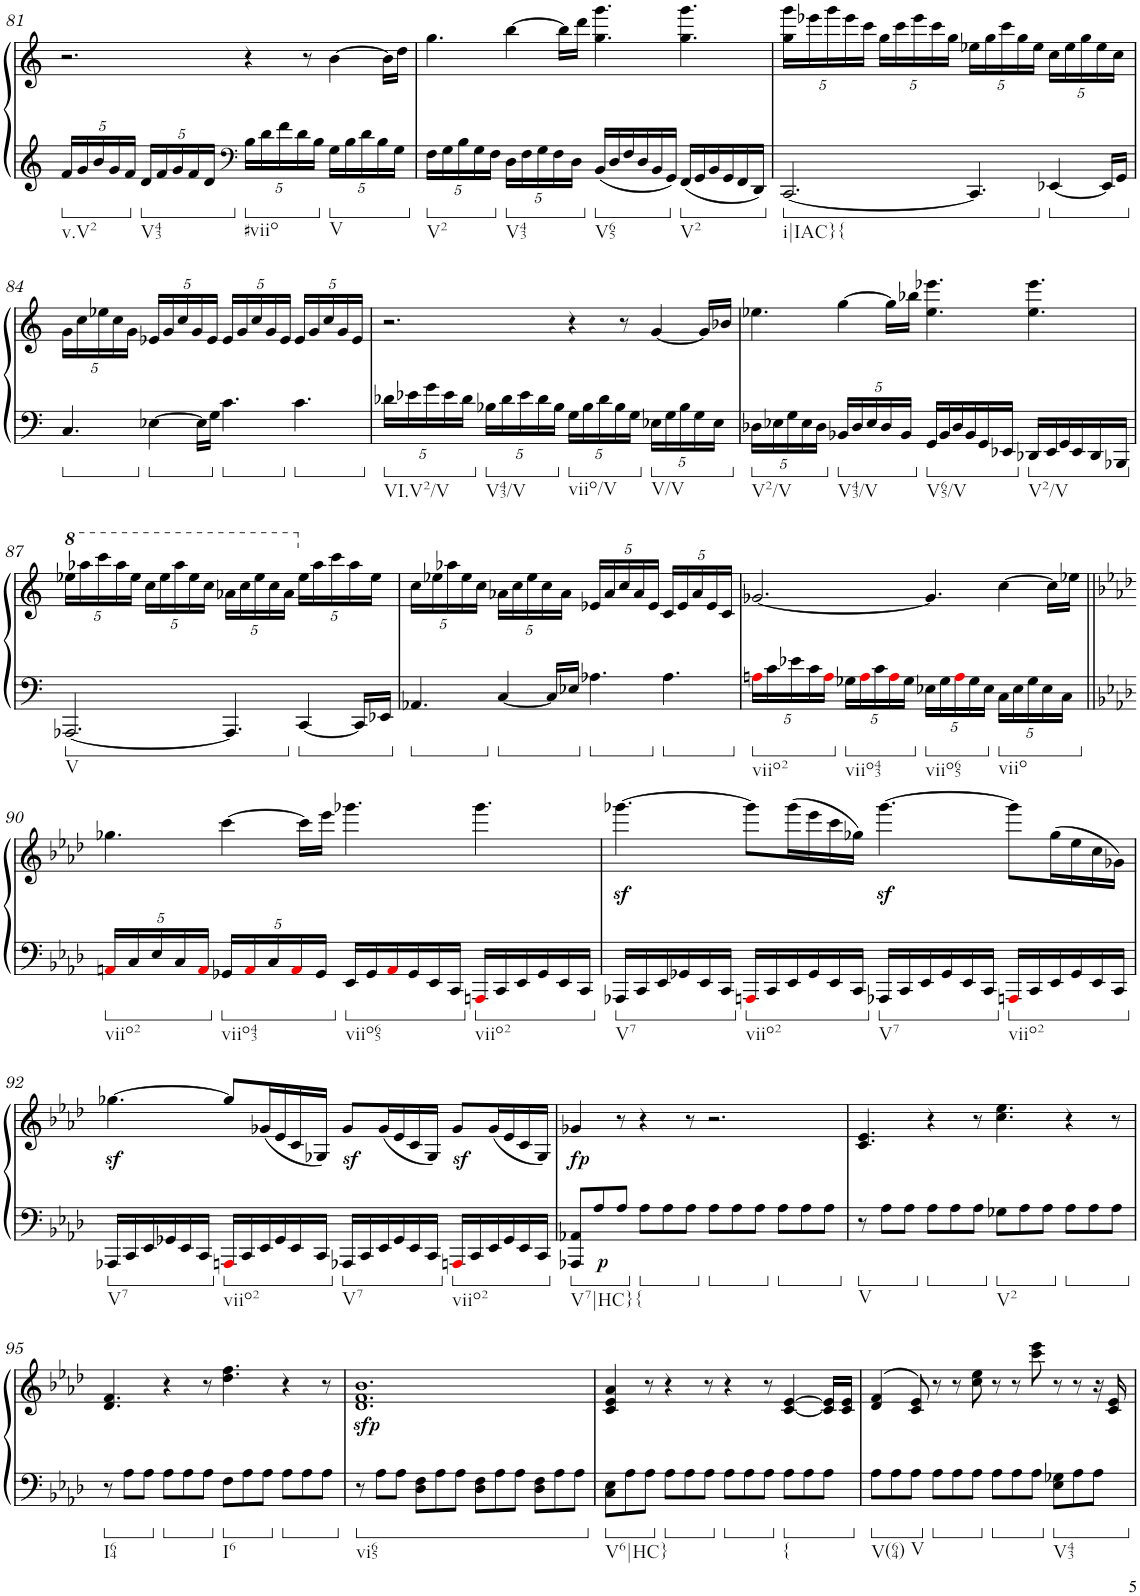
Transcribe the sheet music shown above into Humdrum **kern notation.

**kern	**kern	**dynam
*part1	*part1	*part1
*staff2	*staff1	*staff1/2
*I"Piano	*	*
*I'Pno.	*	*
!!LO:PB:g=z
*clefF4	*clefF4	*
*k[]	*k[]	*
*M12/8	*M12/8	*
*Xbrackettup	*	*
=81	=81	=81
!LO:TX:b:t=v.V2	!	!
40%3f/LL	2.r	.
40%3g/	.	.
40%3b/	.	.
40%3g/	.	.
40%3f/JJ	.	.
!LO:TX:b:t=V43	!	!
40%3d/LL	.	.
40%3f/	.	.
40%3g/	.	.
40%3f/	.	.
40%3d/JJ	.	.
*clefF4	*	*
!LO:TX:b:t=#viio	!	!
40%3B\LL	4r	.
40%3d\	.	.
40%3f\	.	.
40%3d\	.	.
.	8r	.
40%3B\JJ	.	.
!LO:TX:b:t=V	!	!
40%3G\LL	[4b\	.
40%3B\	.	.
40%3d\	.	.
40%3B\	.	.
.	16b\LL]	.
40%3G\JJ	.	.
.	16dd\JJ	.
=82	=82	=82
!LO:TX:b:t=V2	!	!
40%3F\LL	4.gg\	.
40%3G\	.	.
40%3B\	.	.
40%3G\	.	.
40%3F\JJ	.	.
!LO:TX:b:t=V43	!	!
40%3D\LL	[4bb\	.
40%3F\	.	.
40%3G\	.	.
40%3F\	.	.
.	16bb\LL]	.
40%3D\JJ	.	.
.	16ddd\JJ	.
!LO:TX:b:t=V65	!	!
16BB/LL	4.gg\ 4.ggg\	.
16D/	.	.
16F/	.	.
16D/	.	.
16BB/	.	.
16GG/JJ	.	.
!LO:TX:b:t=V2	!	!
16FF/LL	4.gg\ 4.ggg\	.
16GG/	.	.
16BB/	.	.
16GG/	.	.
16FF/	.	.
16DD/JJ	.	.
=83	=83	=83
*	*Xbrackettup	*
!LO:TX:b:t=i|IAC}{	!	!
[2.CC/	40%3gg\ 40%3ggg\LL	.
.	40%3eee-X\	.
.	40%3ggg\	.
.	40%3eee-\	.
.	40%3ccc\JJ	.
.	40%3gg\LL	.
.	40%3ccc\	.
.	40%3eee-\	.
.	40%3ccc\	.
.	40%3gg\JJ	.
4.CC/]	40%3ee-X\LL	.
.	40%3gg\	.
.	40%3ccc\	.
.	40%3gg\	.
.	40%3ee-\JJ	.
[4EE-X/	40%3cc\LL	.
.	40%3ee-\	.
.	40%3gg\	.
.	40%3ee-\	.
16EE-/LL]	.	.
.	40%3cc\JJ	.
16GG/JJ	.	.
!!LO:LB:g=z
=84	=84	=84
4.C/	40%3g\LL	.
.	40%3cc\	.
.	40%3ee-X\	.
.	40%3cc\	.
.	40%3g\JJ	.
[4E-X\	40%3e-X/LL	.
.	40%3g/	.
.	40%3cc/	.
.	40%3g/	.
16E-\LL]	.	.
.	40%3e-/JJ	.
16G\JJ	.	.
4.c\	40%3e-/LL	.
.	40%3g/	.
.	40%3cc/	.
.	40%3g/	.
.	40%3e-/JJ	.
4.c\	40%3e-/LL	.
.	40%3g/	.
.	40%3cc/	.
.	40%3g/	.
.	40%3e-/JJ	.
=85	=85	=85
!LO:TX:b:t=VI.V2/V	!	!
40%3d-X\LL	2.r	.
40%3e-X\	.	.
40%3g\	.	.
40%3e-\	.	.
40%3d-\JJ	.	.
!LO:TX:b:t=V43/V	!	!
40%3B-X\LL	.	.
40%3d-\	.	.
40%3e-\	.	.
40%3d-\	.	.
40%3B-\JJ	.	.
!LO:TX:b:t=viio/V	!	!
40%3G\LL	4r	.
40%3B-\	.	.
40%3d-\	.	.
40%3B-\	.	.
.	8r	.
40%3G\JJ	.	.
!LO:TX:b:t=V/V	!	!
40%3E-X\LL	[4g/	.
40%3G\	.	.
40%3B-\	.	.
40%3G\	.	.
.	16g/LL]	.
40%3E-\JJ	.	.
.	16b-X/JJ	.
=86	=86	=86
!LO:TX:b:t=V2/V	!	!
40%3D-X\LL	4.ee-X\	.
40%3E-X\	.	.
40%3G\	.	.
40%3E-\	.	.
40%3D-\JJ	.	.
!LO:TX:b:t=V43/V	!	!
40%3BB-X/LL	[4gg\	.
40%3D-/	.	.
40%3E-/	.	.
40%3D-/	.	.
.	16gg\LL]	.
40%3BB-/JJ	.	.
.	16bb-X\JJ	.
!LO:TX:b:t=V65/V	!	!
16GG/LL	4.ee-\ 4.eee-X\	.
16BB-/	.	.
16D-/	.	.
16BB-/	.	.
16GG/	.	.
16EE-X/JJ	.	.
!LO:TX:b:t=V2/V	!	!
16DD-X/LL	4.ee-\ 4.eee-\	.
16EE-/	.	.
16GG/	.	.
16EE-/	.	.
16DD-/	.	.
16BBB-X/JJ	.	.
!!LO:LB:g=z
=87	=87	=87
*	*8va	*
!LO:TX:b:t=V	!	!
[2.AAA-X/	40%3eee-X\LL	.
.	40%3aaa-X\	.
.	40%3cccc\	.
.	40%3aaa-\	.
.	40%3eee-\JJ	.
.	40%3ccc\LL	.
.	40%3eee-\	.
.	40%3aaa-\	.
.	40%3eee-\	.
.	40%3ccc\JJ	.
4.AAA-/]	40%3aa-X\LL	.
.	40%3ccc\	.
.	40%3eee-\	.
.	40%3ccc\	.
.	40%3aa-\JJ	.
*	*X8va	*
[4CC/	40%3ee-\LL	.
.	40%3aa-\	.
.	40%3ccc\	.
.	40%3aa-\	.
16CC/LL]	.	.
.	40%3ee-\JJ	.
16EE-X/JJ	.	.
=88	=88	=88
4.AA-X/	40%3cc\LL	.
.	40%3ee-X\	.
.	40%3aa-X\	.
.	40%3ee-\	.
.	40%3cc\JJ	.
[4C/	40%3a-X\LL	.
.	40%3cc\	.
.	40%3ee-\	.
.	40%3cc\	.
16C/LL]	.	.
.	40%3a-\JJ	.
16E-X/JJ	.	.
4.A-X\	40%3e-X/LL	.
.	40%3a-/	.
.	40%3cc/	.
.	40%3a-/	.
.	40%3e-/JJ	.
4.A-\	40%3c/LL	.
.	40%3e-/	.
.	40%3a-/	.
.	40%3e-/	.
.	40%3c/JJ	.
=89	=89	=89
!LO:TX:b:t=viio2	!	!
40%3Ani\LL	[2.g-X/	.
40%3c\	.	.
40%3e-X\	.	.
40%3c\	.	.
40%3Ai\JJ	.	.
!LO:TX:b:t=viio43	!	!
40%3G-X\LL	.	.
40%3Ai\	.	.
40%3c\	.	.
40%3Ai\	.	.
40%3G-\JJ	.	.
!LO:TX:b:t=viio65	!	!
40%3E-X\LL	4.g-/]	.
40%3G-\	.	.
40%3Ai\	.	.
40%3G-\	.	.
40%3E-\JJ	.	.
!LO:TX:b:t=viio	!	!
40%3C\LL	[4cc\	.
40%3E-\	.	.
40%3G-\	.	.
40%3E-\	.	.
.	16cc\LL]	.
40%3C\JJ	.	.
.	16ee-X\JJ	.
!!LO:LB:g=z
=90||	=90||	=90||
*k[b-e-a-d-]	*k[b-e-a-d-]	*
!LO:TX:b:t=viio2	!	!
40%3AAni/LL	4.gg-X\	.
40%3C/	.	.
40%3E-/	.	.
40%3C/	.	.
40%3AAi/JJ	.	.
!LO:TX:b:t=viio43	!	!
40%3GG-X/LL	[4ccc\	.
40%3AAi/	.	.
40%3C/	.	.
40%3AAi/	.	.
.	16ccc\LL]	.
40%3GG-/JJ	.	.
.	16eee-\JJ	.
!LO:TX:b:t=viio65	!	!
16EE-/LL	4.ggg-X\	.
16GG-/	.	.
16AAi/	.	.
16GG-/	.	.
16EE-/	.	.
16CC/JJ	.	.
!LO:TX:b:t=viio2	!	!
16AAAni/LL	4.ggg-\	.
16CC/	.	.
16EE-/	.	.
16GG-/	.	.
16EE-/	.	.
16CC/JJ	.	.
=91	=91	=91
!LO:TX:b:t=V7	!	!
16AAA-X/LL	[4.ggg-Xz<\	.
16CC/	.	.
16EE-/	.	.
16GG-X/	.	.
16EE-/	.	.
16CC/JJ	.	.
!LO:TX:b:t=viio2	!	!
16AAAni/LL	8ggg-\L]	.
16CC/	.	.
16EE-/	(16ggg-\L	.
16GG-/	16eee-\	.
16EE-/	16ccc\	.
16CC/JJ	16gg-X\JJ)	.
!LO:TX:b:t=V7	!	!
16AAA-X/LL	[4.ggg-z<\	.
16CC/	.	.
16EE-/	.	.
16GG-/	.	.
16EE-/	.	.
16CC/JJ	.	.
!LO:TX:b:t=viio2	!	!
16AAAni/LL	8ggg-\L]	.
16CC/	.	.
16EE-/	(16gg-\L	.
16GG-/	16ee-\	.
16EE-/	16cc\	.
16CC/JJ	16g-X\JJ)	.
!!LO:LB:g=z
=92	=92	=92
!LO:TX:b:t=V7	!	!
16AAA-X/LL	[4.gg-Xz<\	.
16CC/	.	.
16EE-/	.	.
16GG-X/	.	.
16EE-/	.	.
16CC/JJ	.	.
!LO:TX:b:t=viio2	!	!
16AAAni/LL	8gg-/L]	.
16CC/	.	.
16EE-/	(16g-X/L	.
16GG-/	16e-/	.
16EE-/	16c/	.
16CC/JJ	16G-X/JJ)	.
!LO:TX:b:t=V7	!	!
16AAA-X/LL	8g-z</L	.
16CC/	.	.
16EE-/	(16g-/L	.
16GG-/	16e-/	.
16EE-/	16c/	.
16CC/JJ	16G-/JJ)	.
!LO:TX:b:t=viio2	!	!
16AAAni/LL	8g-z</L	.
16CC/	.	.
16EE-/	(16g-/L	.
16GG-/	16e-/	.
16EE-/	16c/	.
16CC/JJ	16G-/JJ)	.
=93	=93	=93
!LO:TX:b:t=V7|HC}{	!	!
!	!	!LO:DY:b
8AAA-X/ 8AA-X/L	4g-X/	fp
!	!	!LO:DY:b=2
8A-/	.	p
8A-/J	8r	.
8A-\L	4r	.
8A-\	.	.
8A-\J	8r	.
8A-\L	2.r	.
8A-\	.	.
8A-\J	.	.
8A-\L	.	.
8A-\	.	.
8A-\J	.	.
=94	=94	=94
!LO:TX:b:t=V	!	!
8r	4.c/ 4.e-/	.
8A-\L	.	.
8A-\J	.	.
8A-\L	4r	.
8A-\	.	.
8A-\J	8r	.
!LO:TX:b:t=V2	!	!
8G-X\L	4.cc\ 4.ee-\	.
8A-\	.	.
8A-\J	.	.
8A-\L	4r	.
8A-\	.	.
8A-\J	8r	.
!!LO:LB:g=z
=95	=95	=95
!LO:TX:b:t=I64	!	!
8r	4.d-/ 4.f/	.
8A-\L	.	.
8A-\J	.	.
8A-\L	4r	.
8A-\	.	.
8A-\J	8r	.
!LO:TX:b:t=I6	!	!
8F\L	4.dd-\ 4.ff\	.
8A-\	.	.
8A-\J	.	.
8A-\L	4r	.
8A-\	.	.
8A-\J	8r	.
=96	=96	=96
!LO:TX:b:t=vi65	!	!
!	!	!LO:DY:b
8r	1.d- 1.f 1.b-	sfp
8A-\L	.	.
8A-\J	.	.
8D-\ 8F\L	.	.
8A-\	.	.
8A-\J	.	.
8D-\ 8F\L	.	.
8A-\	.	.
8A-\J	.	.
8D-\ 8F\L	.	.
8A-\	.	.
8A-\J	.	.
=97	=97	=97
!LO:TX:b:t=V6|HC}	!	!
8C\ 8E-\L	4c/ 4e-/ 4a-/	.
8A-\	.	.
8A-\J	8r	.
8A-\L	4r	.
8A-\	.	.
8A-\J	8r	.
8A-\L	4r	.
8A-\	.	.
8A-\J	8r	.
!LO:TX:b:t={	!	!
8A-\L	[4c/ [4e-/	.
8A-\	.	.
8A-\J	16c/] 16e-/]LL	.
.	16c/ 16e-/JJ	.
=98	=98	=98
!LO:TX:b:t=V(64)	!	!
8A-\L	(>4d-/ 4f/	.
8A-\	.	.
!LO:TX:b:t=V	!	!
8A-\J	8c/ 8e-/)	.
8A-\L	8r	.
8A-\	8r	.
8A-\J	8cc\ 8ee-\	.
8A-\L	8r	.
8A-\	8r	.
8A-\J	8ccc\ 8eee-\	.
!LO:TX:b:t=V43	!	!
8E-\ 8G-X\L	8r	.
8A-\	8r	.
8A-\J	16r	.
.	16c/ 16e-/	.
=	=	=
*-	*-	*-
